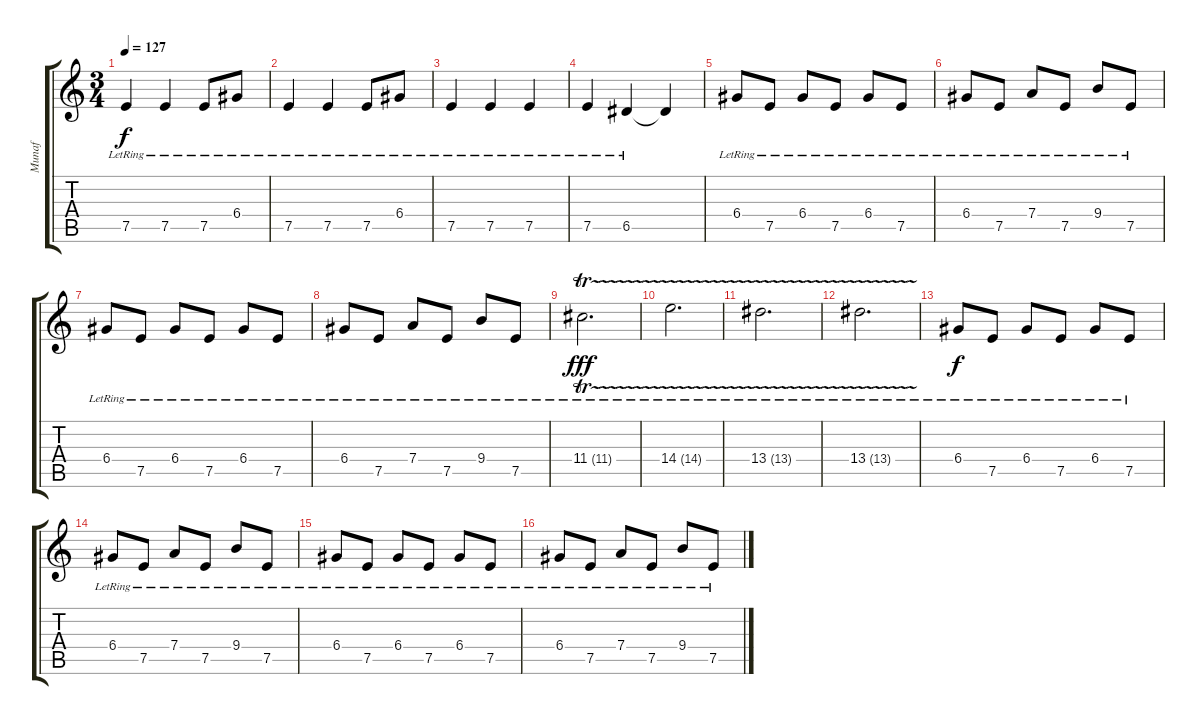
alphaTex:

\track ("Munaf" "Munaf") {instrument acousticguitarsteel}
\staff {score tabs}
\tuning (E4 B3 G3 D3 A2 E2) {hide}
\ts (3 4)
\tempo 127
\clef g2
\ks c
7.5{lr}.4{dy f} 7.5{lr}.4 7.5{lr}.8 6.4{lr}.8 |
7.5{lr}.4 7.5{lr}.4 7.5{lr}.8 6.4{lr}.8 |
7.5{lr}.4 7.5{lr}.4 7.5{lr}.4 |
7.5{lr}.4 6.5{lr}.4 6.5{t}.4 |
6.4{lr}.8 7.5{lr}.8 6.4{lr}.8 7.5{lr}.8 6.4{lr}.8 7.5{lr}.8 |
6.4{lr}.8 7.5{lr}.8 7.4{lr}.8 7.5{lr}.8 9.4{lr}.8 7.5{lr}.8 |
6.4{lr}.8 7.5{lr}.8 6.4{lr}.8 7.5{lr}.8 6.4{lr}.8 7.5{lr}.8 |
6.4{lr}.8 7.5{lr}.8 7.4{lr}.8 7.5{lr}.8 9.4{lr}.8 7.5{lr}.8 |
11.4{tr (11 16) lr}.2{d dy fff} |
14.4{tr (14 16) lr}.2{d} |
13.4{tr (13 16) lr}.2{d} |
13.4{tr (13 16) lr}.2{d} |
6.4{lr}.8{dy f} 7.5{lr}.8 6.4{lr}.8 7.5{lr}.8 6.4{lr}.8 7.5{lr}.8 |
6.4{lr}.8 7.5{lr}.8 7.4{lr}.8 7.5{lr}.8 9.4{lr}.8 7.5{lr}.8 |
6.4{lr}.8 7.5{lr}.8 6.4{lr}.8 7.5{lr}.8 6.4{lr}.8 7.5{lr}.8 |
6.4{lr}.8 7.5{lr}.8 7.4{lr}.8 7.5{lr}.8 9.4{lr}.8 7.5{lr}.8
